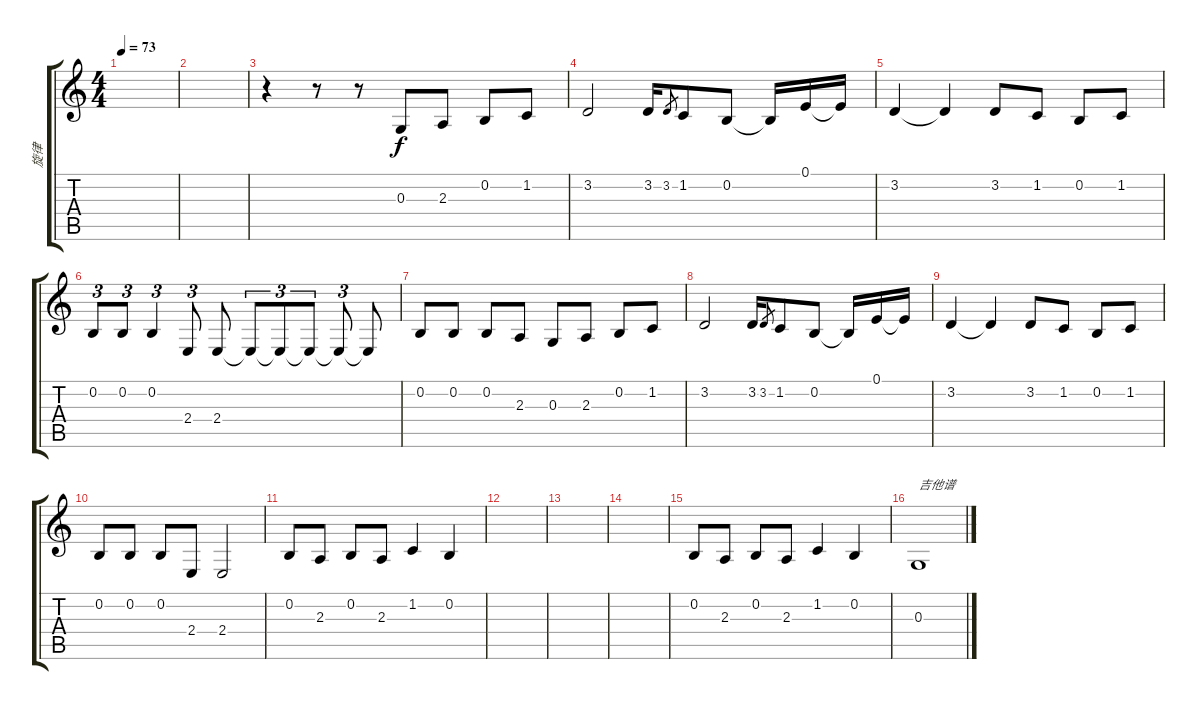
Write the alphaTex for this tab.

\track ("旋律" "旋律") {instrument flute}
\staff {score tabs}
\tuning (E4 B3 G3 D3 A2 E2) {hide}
\ts (4 4)
\tempo 73
\clef g2
\ks c
|
|
r.4 r.8 r.8 0.3.8 2.3.8 0.2.8 1.2.8 |
3.2.2 3.2.16 3.2.8{gr} 1.2.8 0.2.8 0.2{t}.16 0.1.16 0.1{t}.16 |
3.2.4 3.2{t}.4 3.2.8 1.2.8 0.2.8 1.2.8 |
0.2.8{tu (3 2)} 0.2.8{tu (3 2)} 0.2.4{tu (3 2)} 2.4.8{tu (3 2)} 2.4.8 2.4{t}.8{tu (3 2)} 2.4{t}.8{tu (3 2)} 2.4{t}.8{tu (3 2)} 2.4{t}.8{tu (3 2)} 2.4{t}.8 |
0.2.8 0.2.8 0.2.8 2.3.8 0.3.8 2.3.8 0.2.8 1.2.8 |
3.2.2 3.2.16 3.2.8{gr} 1.2.8 0.2.8 0.2{t}.16 0.1.16 0.1{t}.16 |
3.2.4 3.2{t}.4 3.2.8 1.2.8 0.2.8 1.2.8 |
0.2.8 0.2.8 0.2.8 2.4.8 2.4.2 |
0.2.8 2.3.8 0.2.8 2.3.8 1.2.4 0.2.4 |
|
|
|
0.2.8 2.3.8 0.2.8 2.3.8 1.2.4 0.2.4 |
0.3.1{txt "吉他谱"}
